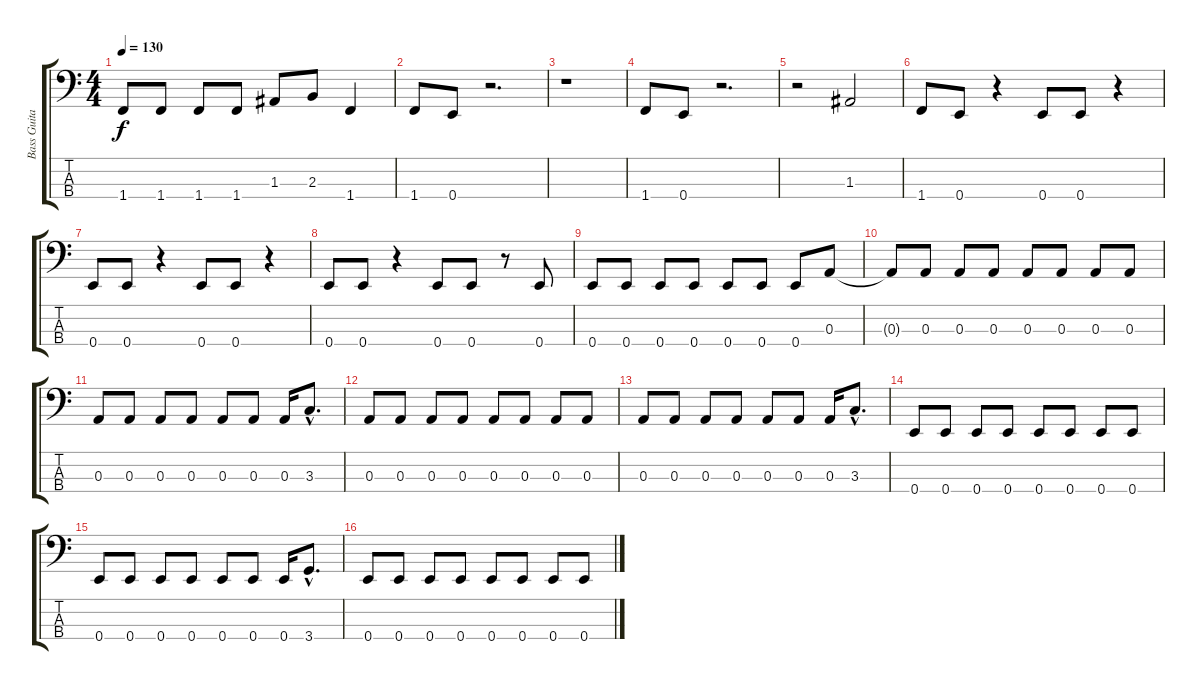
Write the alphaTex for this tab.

\track ("Bass Guitar" "Bass Guita") {instrument electricbassfinger}
\staff {score tabs}
\tuning (G2 D2 A1 E1) {hide}
\ts (4 4)
\tempo 130
\clef f4
\ks c
1.4.8{dy f} 1.4.8 1.4.8 1.4.8 1.3.8 2.3.8 1.4.4 |
1.4.8 0.4.8 r.2{d} |
r.1 |
1.4.8 0.4.8 r.2{d} |
r.2 1.3.2 |
1.4.8 0.4.8 r.4 0.4.8 0.4.8 r.4 |
0.4.8 0.4.8 r.4 0.4.8 0.4.8 r.4 |
0.4.8 0.4.8 r.4 0.4.8 0.4.8 r.8 0.4.8 |
0.4.8 0.4.8 0.4.8 0.4.8 0.4.8 0.4.8 0.4.8 0.3.8 |
0.3{t}.8 0.3.8 0.3.8 0.3.8 0.3.8 0.3.8 0.3.8 0.3.8 |
0.3.8 0.3.8 0.3.8 0.3.8 0.3.8 0.3.8 0.3.16 3.3{hac}.8{d} |
0.3.8 0.3.8 0.3.8 0.3.8 0.3.8 0.3.8 0.3.8 0.3.8 |
0.3.8 0.3.8 0.3.8 0.3.8 0.3.8 0.3.8 0.3.16 3.3{hac}.8{d} |
0.4.8 0.4.8 0.4.8 0.4.8 0.4.8 0.4.8 0.4.8 0.4.8 |
0.4.8 0.4.8 0.4.8 0.4.8 0.4.8 0.4.8 0.4.16 3.4{hac}.8{d} |
0.4.8 0.4.8 0.4.8 0.4.8 0.4.8 0.4.8 0.4.8 0.4.8
